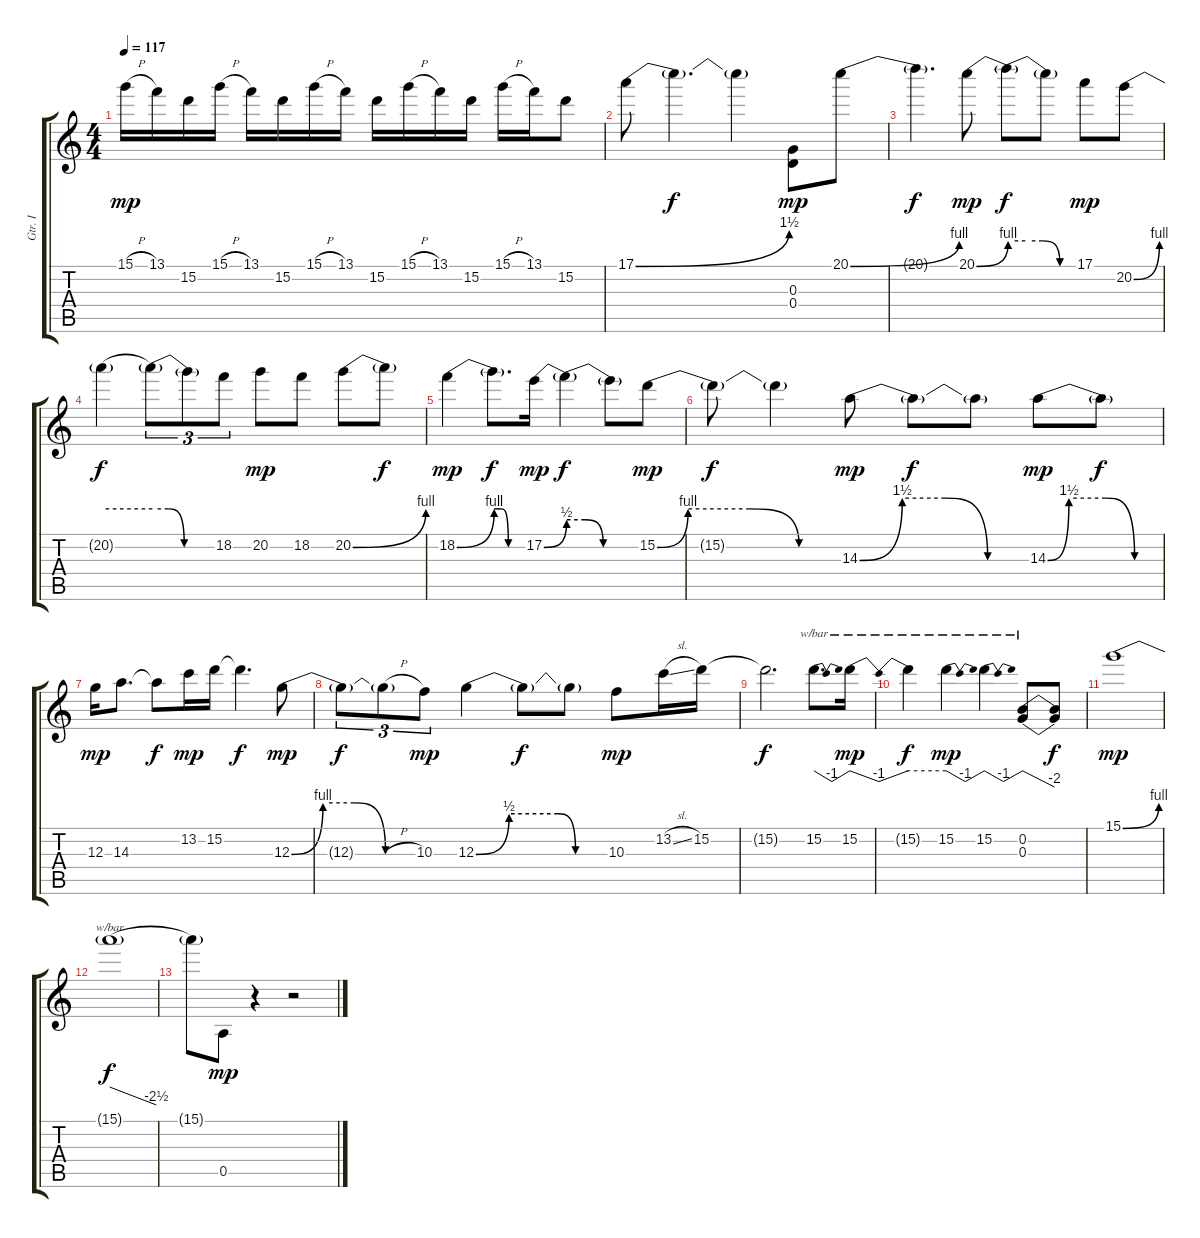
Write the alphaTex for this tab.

\track ("Gtr. I" "Gtr. I") {instrument electricguitarclean}
\staff {score tabs}
\tuning (E4 B3 G3 D3 A2 E2) {hide}
\ts (4 4)
\tempo 117
\clef g2
\ks c
15.1{h}.16{dy mp} 13.1.16 15.2.16 15.1{h}.16 13.1.16 15.2.16 15.1{h}.16 13.1.16 15.2.16 15.1{h}.16 13.1.16 15.2.16 15.1{h}.16 13.1.16 15.2.8 |
17.1{be (bend 0 0 60 6)}.8 17.1{t}.4{d dy f} 17.1{t}.4 (0.3 0.4).8{dy mp} 20.1{be (bend 0 0 60 4)}.8 |
20.1{t}.4{d dy f} 20.1{be (bend 0 0 60 4)}.8{dy mp} 20.1{be (custom 0 4 15 4 30 4 45 0 60 0) t}.8{dy f} 20.1{t}.8 17.1.8{dy mp} 20.2{be (bend 0 0 60 4)}.8 |
20.2{be (hold 0 4 60 4) t}.4{dy f} 20.2{be (custom 0 4 15 4 30 0 60 0) t}.8{tu (3 2)} 20.2{t}.8{tu (3 2)} 18.2.8{tu (3 2)} 20.2.8{dy mp} 18.2.8 20.2{be (bend 0 0 60 4)}.8 20.2{t}.8{dy f} |
18.2{be (bend 0 0 60 4)}.4{dy mp} 18.2{be (custom 0 4 15 4 30 0 60 0) t}.8{d dy f} 17.2{be (bend 0 0 60 2)}.16{dy mp} 17.2{be (custom 0 2 15 2 30 0 60 0) t}.4{dy f} 17.2{t}.8 15.2{be (custom 0 0 10 4 30 4 46 0 60 0)}.8{dy mp} |
15.2{t}.8{dy f} 15.2{t}.4 14.3{be (custom 0 0 15 6 30 6 45 0 60 0)}.8{dy mp} 14.3{t}.8{dy f} 14.3{t}.8 14.3{be (custom 0 0 11 6 30 6 45 0 60 0)}.8{dy mp} 14.3{t}.8{dy f} |
12.3.16{dy mp} 14.3.8{d} 14.3{t}.8{dy f} 13.2.16{dy mp} 15.2.16 15.2{t}.4{d dy f} 12.3{be (custom 0 0 15 4 30 4 45 0 60 0)}.8{dy mp} |
12.3{t}.8{tu (3 2) dy f} 12.3{h t}.8{tu (3 2)} 10.3.8{tu (3 2) dy mp} 12.3{be (custom 0 0 15 2 37 2 45 0 60 0)}.4 12.3{t}.8{dy f} 12.3{t}.8 10.3.8{dy mp} 13.2{sl}.16 15.2.16 |
15.2{t}.2{d dy f} 15.2.8{d tbe (dip default 0 0 30 -4 60 0)} 15.2.16{tbe (dip default 0 0 30 -4 60 0) dy mp} |
15.2{t}.4{tbe (hold default 0 0 60 0) dy f} 15.2.4{tbe (dip default 0 0 30 -4 60 0) dy mp} 15.2.4{tbe (dip default 0 0 30 -4 60 0)} (0.2 0.3).8{tbe (dive default 0 0 60 -8)} (0.2{t} 0.3{t}).8{dy f} |
15.1{be (bend 0 0 60 4)}.1{dy mp} |
15.1{t}.1{tbe (dive default 0 0 60 -10) dy f} |
15.1{t}.8 0.5.8{dy mp} r.4 r.2
